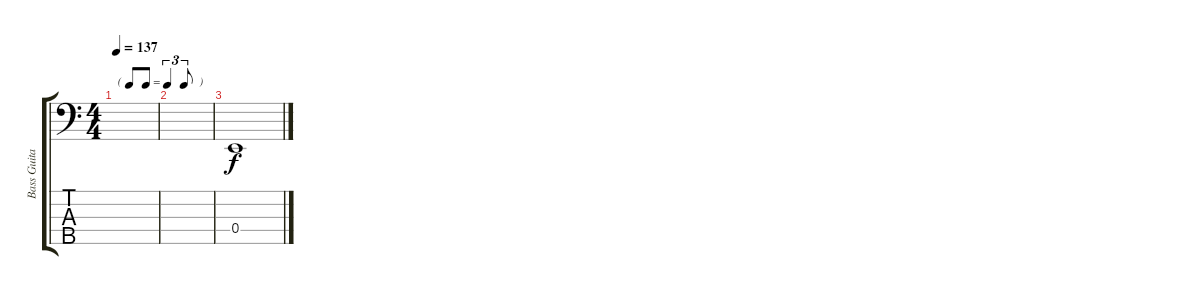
\track ("Bass Guitar" "Bass Guita") {instrument electricbassfinger}
\staff {score tabs}
\tuning (G2 D2 A1 E1 B0) {hide}
\ts (4 4)
\tf triplet8th
\tempo 137
\clef f4
\ks c
|
|
0.4.1
